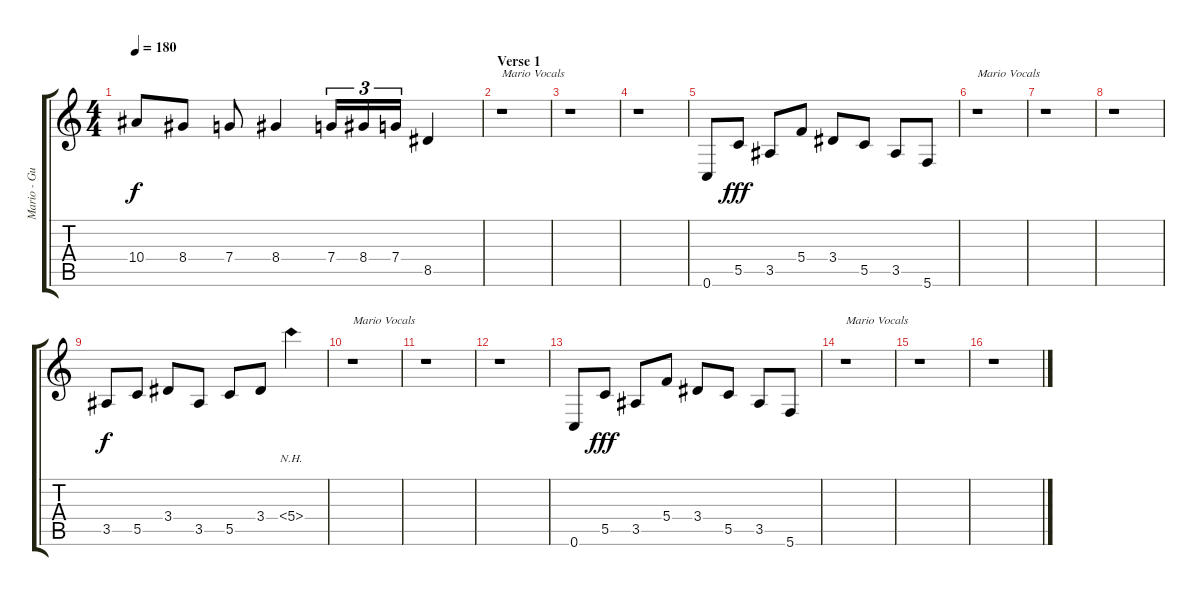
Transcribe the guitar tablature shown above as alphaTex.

\track ("Mario - Guitar 1 " "Mario - Gu") {instrument distortionguitar}
\staff {score tabs}
\tuning (D4 A3 F3 C3 G2 C2) {hide}
\ts (4 4)
\tempo 180
\clef g2
\ks c
10.4{t}.8{dy f} 8.4.8 7.4.8 8.4.4 7.4.16{tu (3 2)} 8.4.16{tu (3 2)} 7.4.16{tu (3 2)} 8.5.4 |
\section ("" "Verse 1")
r.1{txt "Mario Vocals"} |
r.1 |
r.1 |
0.6.8 5.5.8{dy fff} 3.5.8 5.4.8 3.4.8 5.5.8 3.5.8 5.6.8 |
r.1{txt "Mario Vocals"} |
r.1 |
r.1 |
3.5.8{dy f} 5.5.8 3.4.8 3.5.8 5.5.8 3.4.8 5.4{nh}.4 |
r.1{txt "Mario Vocals"} |
r.1 |
r.1 |
0.6.8 5.5.8{dy fff} 3.5.8 5.4.8 3.4.8 5.5.8 3.5.8 5.6.8 |
r.1{txt "Mario Vocals"} |
r.1 |
r.1
